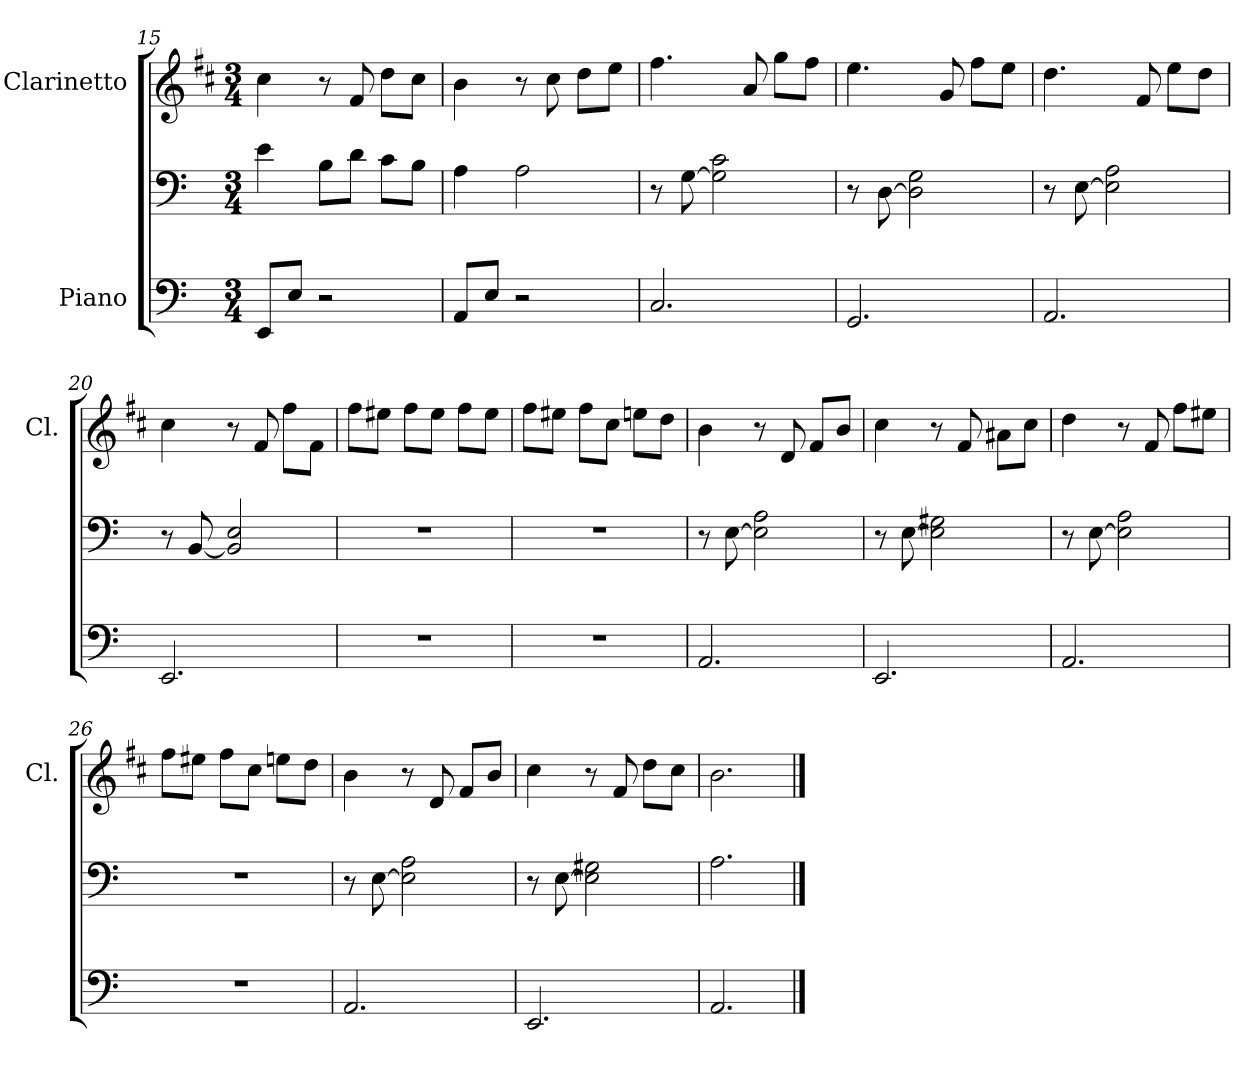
**kern	**kern	**kern
*part2	*part2	*part1
*staff3	*staff2	*staff1
*I"Piano	*	*I"Clarinetto
*	*	*I'Cl.
*clefF4	*clefF4	*clefG2
*	*	*ITrd1c2
*k[]	*k[]	*k[]
*M3/4	*M3/4	*M3/4
=15	=15	=15
8EE/L	4e\	4b\
8E/J	.	.
2r	8B\L	8r
.	8d\J	8e/
.	8c\L	8cc\L
.	8B\J	8b\J
=16	=16	=16
8AA/L	4A\	4a\
8E/J	.	.
2r	2A\	8r
.	.	8b\
.	.	8cc\L
.	.	8dd\J
=17	=17	=17
2.C/	8r	4.ee\
.	[8G\	.
.	2G\] 2c\	.
.	.	8g/
.	.	8ff\L
.	.	8ee\J
!!LO:LB:g=z
=18	=18	=18
2.GG/	8r	4.dd\
.	[8D\	.
.	2D\] 2G\	.
.	.	8f/
.	.	8ee\L
.	.	8dd\J
=19	=19	=19
2.AA/	8r	4.cc\
.	[8E\	.
.	2E\] 2A\	.
.	.	8e/
.	.	8dd\L
.	.	8cc\J
=20	=20	=20
2.EE/	8r	4b\
.	[8BB/	.
.	2BB/] 2E/	8r
.	.	8e/
.	.	8ee\L
.	.	8e\J
=21	=21	=21
2.r	2.r	8ee\L
.	.	8dd#X\J
.	.	8ee\L
.	.	8dd#\J
.	.	8ee\L
.	.	8dd#\J
=22	=22	=22
2.r	2.r	8ee\L
.	.	8dd#X\J
.	.	8ee\L
.	.	8b\J
.	.	8ddn\L
.	.	8cc\J
=23	=23	=23
2.AA/	8r	4a\
.	[8E\	.
.	2E\] 2A\	8r
.	.	8c/
.	.	8e/L
.	.	8a/J
!!LO:PB:g=z
=24	=24	=24
2.EE/	8r	4b\
.	[8E\	.
.	2E\] 2G#X\	8r
.	.	8e/
.	.	8g#X\L
.	.	8b\J
=25	=25	=25
2.AA/	8r	4cc\
.	[8E\	.
.	2E\] 2A\	8r
.	.	8e/
.	.	8ee\L
.	.	8dd#X\J
=26	=26	=26
2.r	2.r	8ee\L
.	.	8dd#X\J
.	.	8ee\L
.	.	8b\J
.	.	8ddn\L
.	.	8cc\J
=27	=27	=27
2.AA/	8r	4a\
.	[8E\	.
.	2E\] 2A\	8r
.	.	8c/
.	.	8e/L
.	.	8a/J
=28	=28	=28
2.EE/	8r	4b\
.	[8E\	.
.	2E\] 2G#X\	8r
.	.	8e/
.	.	8cc\L
.	.	8b\J
=29	=29	=29
2.AA/	2.A\	2.a\
==	==	==
*-	*-	*-
